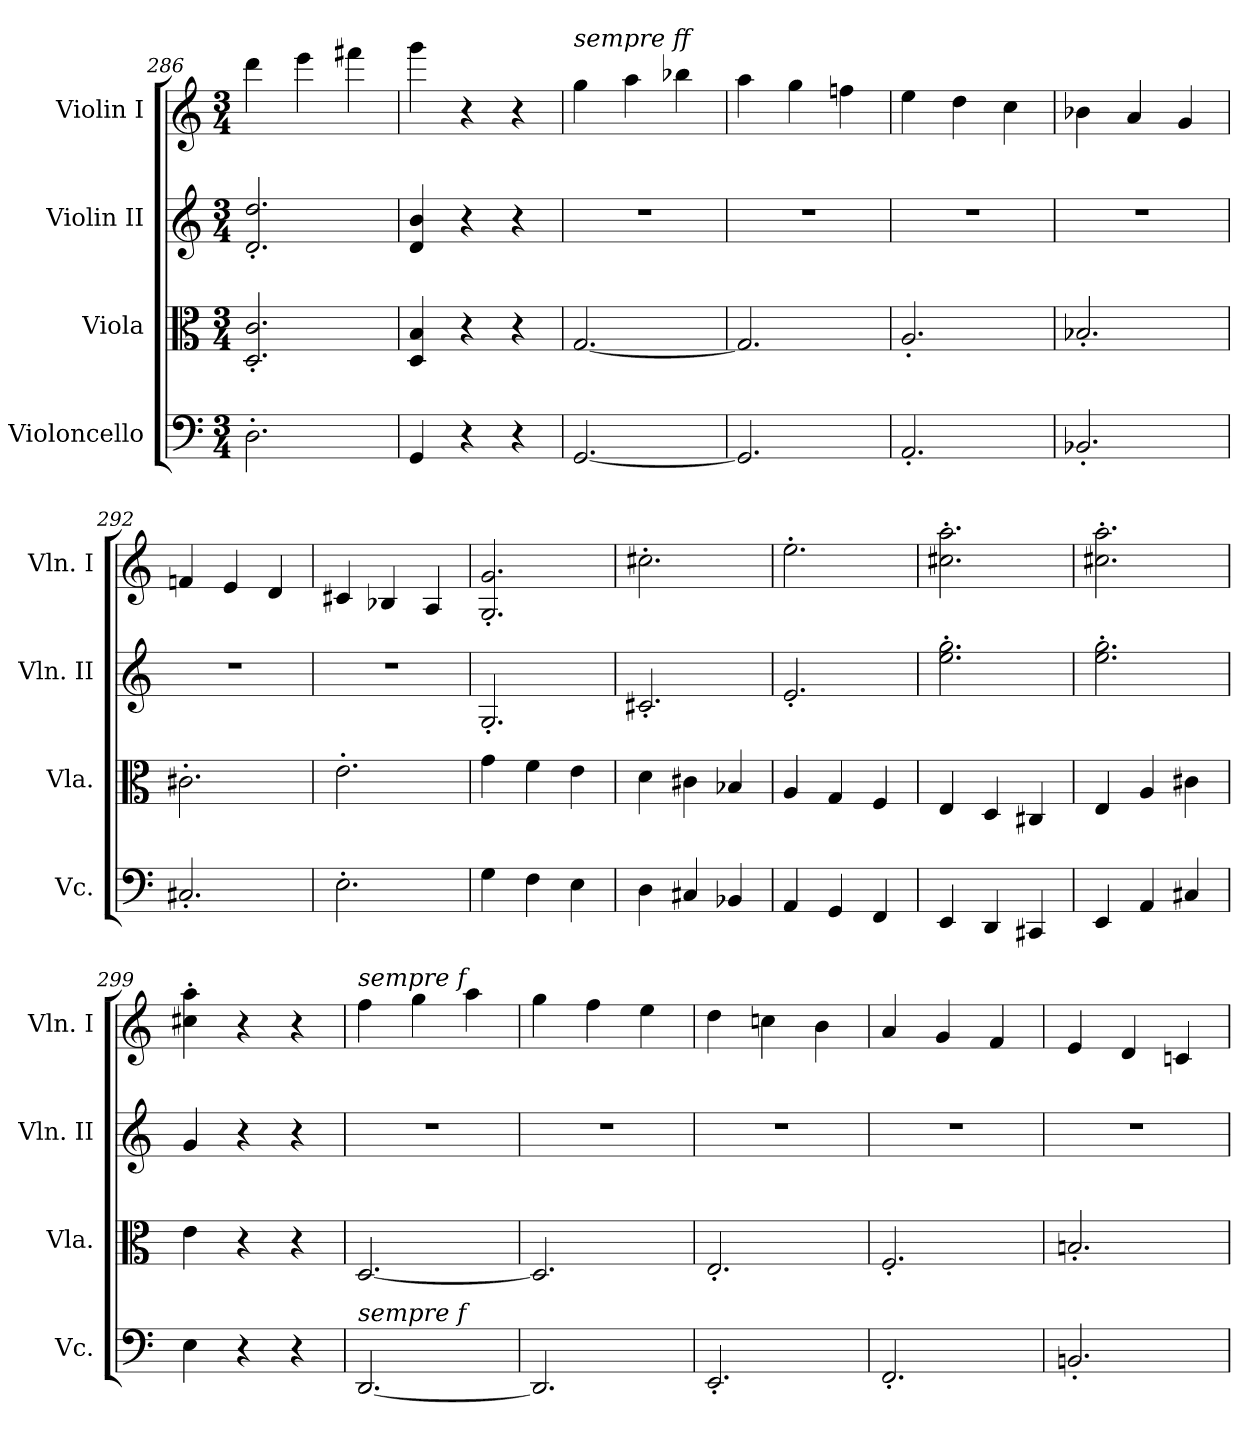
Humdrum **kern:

**kern	**kern	**kern	**kern
*part4	*part3	*part2	*part1
*staff4	*staff3	*staff2	*staff1
*I"Violoncello	*I"Viola	*I"Violin II	*I"Violin I
*I'Vc.	*I'Vla.	*I'Vln. II	*I'Vln. I
*clefF4	*clefC3	*clefG2	*clefG2
*k[]	*k[]	*k[]	*k[]
*C:	*C:	*C:	*C:
*M3/4	*M3/4	*M3/4	*M3/4
=286	=286	=286	=286
2.D'\	2.D/' 2.c/'	2.d/' 2.dd/'	4ddd\
.	.	.	4eee\
.	.	.	4fff#X\
=287	=287	=287	=287
4GG/	4D/ 4B/	4d/ 4b/	4ggg\
4r	4r	4r	4r
4r	4r	4r	4r
=288	=288	=288	=288
!	!	!	!LO:TX:a:i:t=sempre ff
[2.GG/	[2.G/	2.r	4gg\
.	.	.	4aa\
.	.	.	4bb-X\
=289	=289	=289	=289
2.GG/]	2.G/]	2.r	4aa\
.	.	.	4gg\
.	.	.	4ffn\
=290	=290	=290	=290
2.AA'/	2.A'/	2.r	4ee\
.	.	.	4dd\
.	.	.	4cc\
!!LO:LB:g=z
=291	=291	=291	=291
2.BB-X'/	2.B-X'/	2.r	4b-X\
.	.	.	4a/
.	.	.	4g/
=292	=292	=292	=292
2.C#X'/	2.c#X'\	2.r	4fn/
.	.	.	4e/
.	.	.	4d/
=293	=293	=293	=293
2.E'\	2.e'\	2.r	4c#X/
.	.	.	4B-X/
.	.	.	4A/
=294	=294	=294	=294
4G\	4g\	2.G'/	2.G/' 2.g/'
4F\	4f\	.	.
4E\	4e\	.	.
=295	=295	=295	=295
4D\	4d\	2.c#X'/	2.cc#X'\
4C#X/	4c#X\	.	.
4BB-X/	4B-X/	.	.
=296	=296	=296	=296
4AA/	4A/	2.e'/	2.ee'\
4GG/	4G/	.	.
4FF/	4F/	.	.
=297	=297	=297	=297
4EE/	4E/	2.ee\' 2.gg\'	2.cc#X\' 2.aa\'
4DD/	4D/	.	.
4CC#X/	4C#X/	.	.
=298	=298	=298	=298
4EE/	4E/	2.ee\' 2.gg\'	2.cc#X\' 2.aa\'
4AA/	4A/	.	.
4C#X/	4c#X\	.	.
!!LO:LB:g=z
=299	=299	=299	=299
4E\	4e\	4g/	4cc#X\' 4aa\'
4r	4r	4r	4r
4r	4r	4r	4r
=300	=300	=300	=300
!	!	!	!LO:TX:a:i:t=sempre f
!LO:TX:a:i:t=sempre f	!	!	!
[2.DD/	[2.D/	2.r	4ff\
.	.	.	4gg\
.	.	.	4aa\
=301	=301	=301	=301
2.DD/]	2.D/]	2.r	4gg\
.	.	.	4ff\
.	.	.	4ee\
=302	=302	=302	=302
2.EE'/	2.E'/	2.r	4dd\
.	.	.	4ccn\
.	.	.	4b\
=303	=303	=303	=303
2.FF'/	2.F'/	2.r	4a/
.	.	.	4g/
.	.	.	4f/
=304	=304	=304	=304
2.BBn'/	2.Bn'/	2.r	4e/
.	.	.	4d/
.	.	.	4cn/
=	=	=	=
*-	*-	*-	*-
